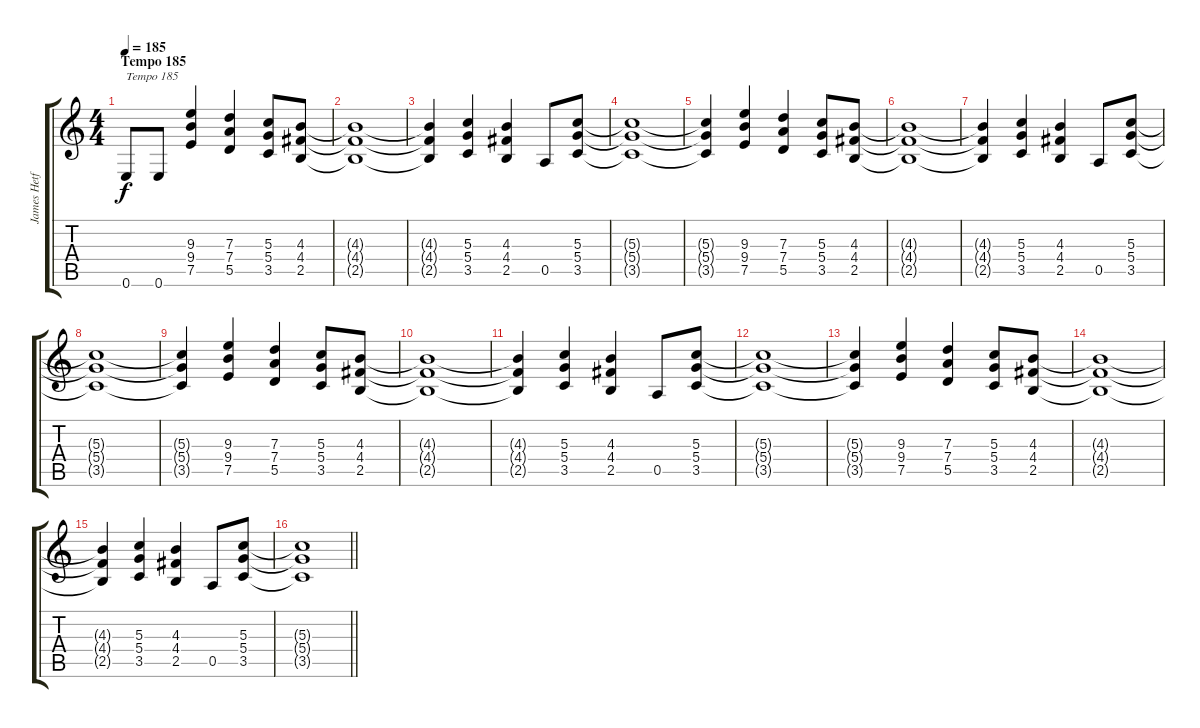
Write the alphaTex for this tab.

\track ("James Hetfield (Guitar)" "James Hetf") {instrument distortionguitar}
\staff {score tabs}
\tuning (E4 B3 G3 D3 A2 E2) {hide}
\ts (4 4)
\section ("" "Tempo 185")
\tempo 185
\clef g2
\ks c
0.6.8{txt "Tempo 185" dy f} 0.6.8 (9.3 9.4 7.5).4 (7.3 7.4 5.5).4 (5.3 5.4 3.5).8 (4.3 4.4 2.5).8 |
(4.3{t} 4.4{t} 2.5{t}).1 |
(4.3{t} 4.4{t} 2.5{t}).4 (5.3 5.4 3.5).4 (4.3 4.4 2.5).4 0.5.8 (5.3 5.4 3.5).8 |
(5.3{t} 5.4{t} 3.5{t}).1 |
(5.3{t} 5.4{t} 3.5{t}).4 (9.3 9.4 7.5).4 (7.3 7.4 5.5).4 (5.3 5.4 3.5).8 (4.3 4.4 2.5).8 |
(4.3{t} 4.4{t} 2.5{t}).1 |
(4.3{t} 4.4{t} 2.5{t}).4 (5.3 5.4 3.5).4 (4.3 4.4 2.5).4 0.5.8 (5.3 5.4 3.5).8 |
(5.3{t} 5.4{t} 3.5{t}).1 |
(5.3{t} 5.4{t} 3.5{t}).4 (9.3 9.4 7.5).4 (7.3 7.4 5.5).4 (5.3 5.4 3.5).8 (4.3 4.4 2.5).8 |
(4.3{t} 4.4{t} 2.5{t}).1 |
(4.3{t} 4.4{t} 2.5{t}).4 (5.3 5.4 3.5).4 (4.3 4.4 2.5).4 0.5.8 (5.3 5.4 3.5).8 |
(5.3{t} 5.4{t} 3.5{t}).1 |
(5.3{t} 5.4{t} 3.5{t}).4 (9.3 9.4 7.5).4 (7.3 7.4 5.5).4 (5.3 5.4 3.5).8 (4.3 4.4 2.5).8 |
(4.3{t} 4.4{t} 2.5{t}).1 |
(4.3{t} 4.4{t} 2.5{t}).4 (5.3 5.4 3.5).4 (4.3 4.4 2.5).4 0.5.8 (5.3 5.4 3.5).8 |
\barLineRight lightlight
(5.3{t} 5.4{t} 3.5{t}).1
